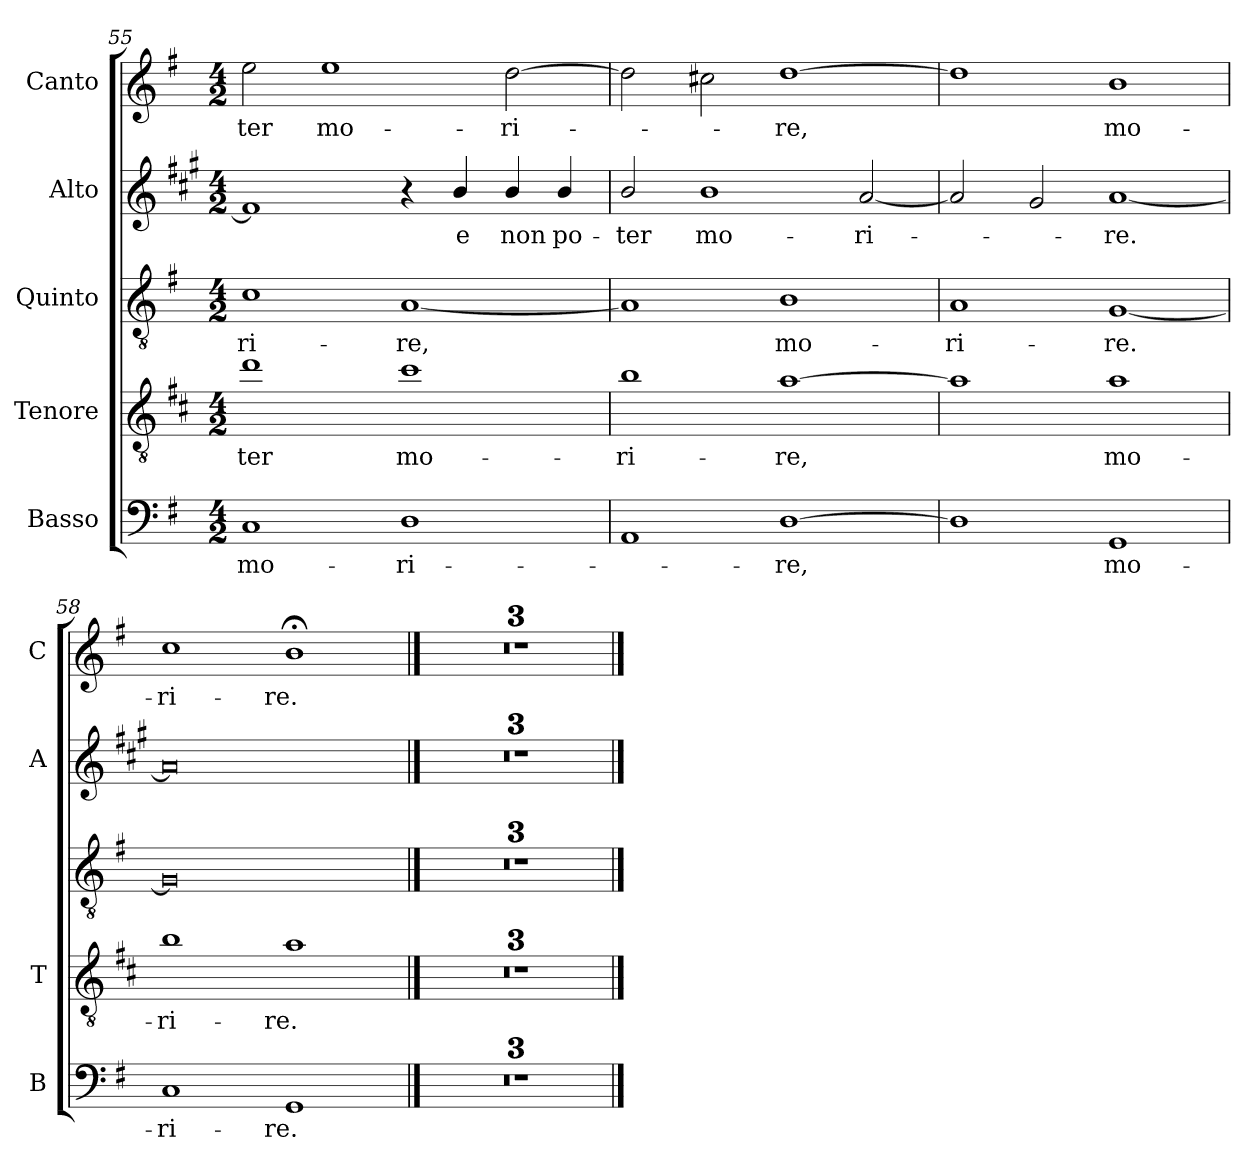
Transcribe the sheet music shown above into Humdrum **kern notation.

**kern	**text	**kern	**text	**kern	**text	**kern	**text	**kern	**text
*part5	*part5	*part4	*part4	*part3	*part3	*part2	*part2	*part1	*part1
*staff5	*staff5	*staff4	*staff4	*staff3	*staff3	*staff2	*staff2	*staff1	*staff1
*I"Basso	*	*I"Tenore	*	*I"Quinto	*	*I"Alto	*	*I"Canto	*
*I'B	*	*I'T	*	*	*	*I'A	*	*I'C	*
!!LO:LB:g=z
*clefF4	*	*clefGv2	*	*clefGv2	*	*clefG2	*	*clefG2	*
*	*	*ITrd4c7	*	*	*	*ITrd1c2	*	*	*
*k[f#]	*	*k[f#]	*	*k[f#]	*	*k[f#]	*	*k[f#]	*
*G:	*	*G:	*	*G:	*	*G:	*	*G:	*
*M4/2	*	*M4/2	*	*M4/2	*	*M4/2	*	*M4/2	*
=55	=55	=55	=55	=55	=55	=55	=55	=55	=55
!	!LO:LY:b	!	!LO:LY:b	!	!LO:LY:b	!	!	!	!LO:LY:b
1C	mo-	1g	-ter	1c	-ri-	1e]	.	2ee\	-ter
!	!	!	!	!	!	!	!	!	!LO:LY:b
.	.	.	.	.	.	.	.	1ee	mo-
!	!LO:LY:b	!	!LO:LY:b	!	!LO:LY:b	!	!	!	!
1D	-ri-	1f#	mo-	[1A	-re,	4r	.	.	.
!	!	!	!	!	!	!	!LO:LY:b	!	!
.	.	.	.	.	.	4a/	e	.	.
!	!	!	!	!	!	!	!LO:LY:b	!	!LO:LY:b
.	.	.	.	.	.	4a/	non	[2dd\	-ri-
!	!	!	!	!	!	!	!LO:LY:b	!	!
.	.	.	.	.	.	4a/	po-	.	.
=56	=56	=56	=56	=56	=56	=56	=56	=56	=56
!	!	!	!LO:LY:b	!	!	!	!LO:LY:b	!	!
1AA	.	1e	-ri-	1A]	.	2a/	-ter	2dd\]	.
!	!	!	!	!	!	!	!LO:LY:b	!	!
.	.	.	.	.	.	1a	mo-	2cc#X\	.
!	!LO:LY:b	!	!LO:LY:b	!	!LO:LY:b	!	!	!	!LO:LY:b
[1D	-re,	[1d	-re,	1B	mo-	.	.	[1dd	-re,
!	!	!	!	!	!	!	!LO:LY:b	!	!
.	.	.	.	.	.	[2g/	-ri-	.	.
=57	=57	=57	=57	=57	=57	=57	=57	=57	=57
!	!	!	!	!	!LO:LY:b	!	!	!	!
1D]	.	1d]	.	1A	-ri-	2g/]	.	1dd]	.
.	.	.	.	.	.	2f#/	.	.	.
!	!LO:LY:b	!	!LO:LY:b	!	!LO:LY:b	!	!LO:LY:b	!	!LO:LY:b
1GG	mo-	1d	mo-	[1G	-re.	[1g	-re.	1b	mo-
=58	=58	=58	=58	=58	=58	=58	=58	=58	=58
!	!LO:LY:b	!	!LO:LY:b	!	!	!	!	!	!LO:LY:b
1C	-ri-	1e	-ri-	0G]	.	0g]	.	1cc	-ri-
!	!LO:LY:b	!	!LO:LY:b	!	!	!	!	!	!LO:LY:b
1GG	-re.	1d	-re.	.	.	.	.	1b;<	-re.
==59	==59	==59	==59	==59	==59	==59	==59	==59	==59
0r	.	0r	.	0r	.	0r	.	0r	.
=60	=60	=60	=60	=60	=60	=60	=60	=60	=60
0r	.	0r	.	0r	.	0r	.	0r	.
=61	=61	=61	=61	=61	=61	=61	=61	=61	=61
0r	.	0r	.	0r	.	0r	.	0r	.
==	==	==	==	==	==	==	==	==	==
*-	*-	*-	*-	*-	*-	*-	*-	*-	*-
